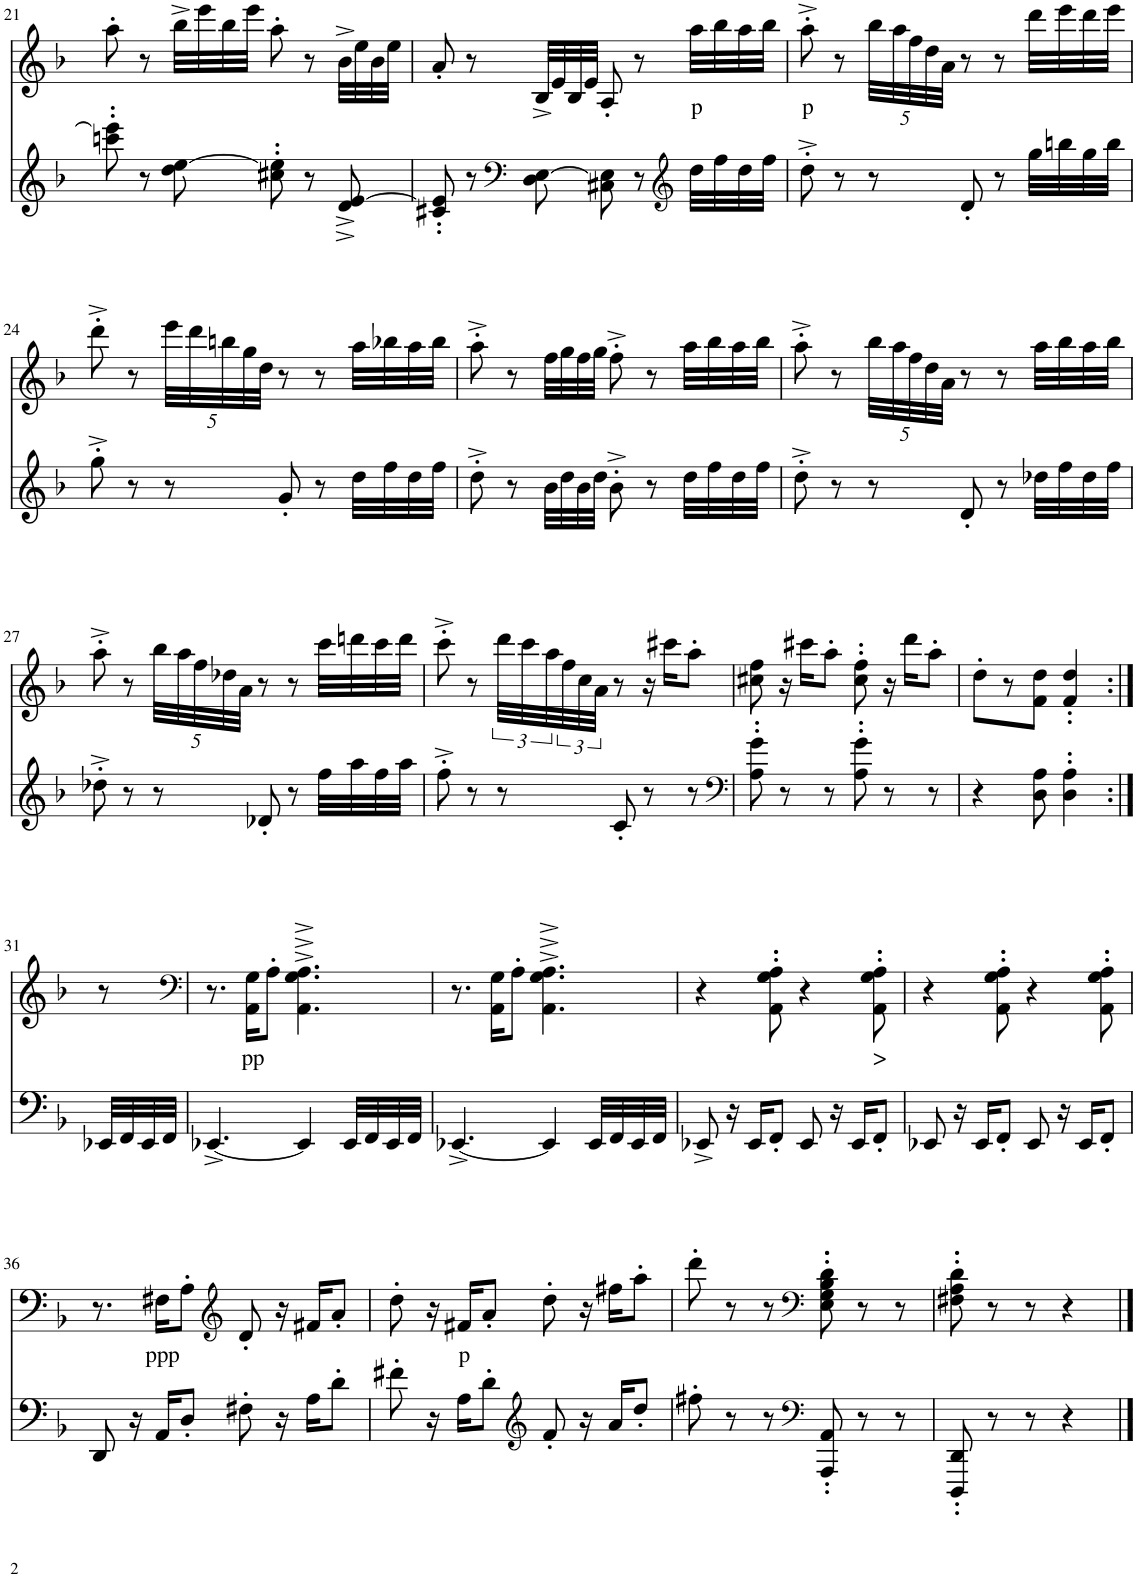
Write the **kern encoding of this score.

**kern	**kern	**text
*part2	*part1	*part1
*staff2	*staff1	*staff1
*I"piano	*I"piano	*
*I'Pno	*I'Pno	*
!!LO:PB:g=z
*clefG2	*clefG2	*
*k[b-]	*k[b-]	*
*d:	*d:	*
*M6/8	*M6/8	*
=21	=21	=21
8cccn\' 8eee\]'	8aa'\	.
8r	8r	.
8dd\ [8ee\	32bb-^\LLL	.
.	32eee\	.
.	32bb-\	.
.	32eee\JJJ	.
8cc#X\' 8ee\]'	8aa'\	.
8r	8r	.
8d/^ [8e/^	32b-^\LLL	.
.	32ee\	.
.	32b-\	.
.	32ee\JJJ	.
=22	=22	=22
8c#X/' 8e/]'	8a'/	.
8r	8r	.
*clefF4	*	*
8D\ [8E\	32B-^/LLL	.
.	32e/	.
.	32B-/	.
.	32e/JJJ	.
8C#X\ 8E\]	8A'/	.
8r	8r	.
*clefG2	*	*
!	!	!LO:LY:b
32dd\LLL	32aa\LLL	p
32ff\	32bb-\	.
32dd\	32aa\	.
32ff\JJJ	32bb-\JJJ	.
=23	=23	=23
!	!	!LO:LY:b
8dd'^\	8aa'^\	p
8r	8r	.
*	*Xbrackettup	*
8r	40bb-\LLL	.
.	40aa\	.
.	40ff\	.
.	40dd\	.
.	40a\JJJ	.
8d'/	8r	.
8r	8r	.
32gg\LLL	32ddd\LLL	.
32bbn\	32eee\	.
32gg\	32ddd\	.
32bb\JJJ	32eee\JJJ	.
!!LO:LB:g=z
=24	=24	=24
8gg'^\	8ddd'^\	.
8r	8r	.
8r	40eee\LLL	.
.	40ddd\	.
.	40bbn\	.
.	40gg\	.
.	40dd\JJJ	.
8g'/	8r	.
8r	8r	.
32dd\LLL	32aa\LLL	.
32ff\	32bb-X\	.
32dd\	32aa\	.
32ff\JJJ	32bb-\JJJ	.
=25	=25	=25
8dd'^\	8aa'^\	.
8r	8r	.
32b-\LLL	32ff\LLL	.
32dd\	32gg\	.
32b-\	32ff\	.
32dd\JJJ	32gg\JJJ	.
8b-'^\	8ff'^\	.
8r	8r	.
32dd\LLL	32aa\LLL	.
32ff\	32bb-\	.
32dd\	32aa\	.
32ff\JJJ	32bb-\JJJ	.
=26	=26	=26
8dd'^\	8aa'^\	.
8r	8r	.
8r	40bb-\LLL	.
.	40aa\	.
.	40ff\	.
.	40dd\	.
.	40a\JJJ	.
8d'/	8r	.
8r	8r	.
32dd-X\LLL	32aa\LLL	.
32ff\	32bb-\	.
32dd-\	32aa\	.
32ff\JJJ	32bb-\JJJ	.
!!LO:LB:g=z
=27	=27	=27
8dd-X'^\	8aa'^\	.
8r	8r	.
8r	40bb-\LLL	.
.	40aa\	.
.	40ff\	.
.	40dd-X\	.
.	40a\JJJ	.
8d-X'/	8r	.
8r	8r	.
32ff\LLL	32ccc\LLL	.
32aa\	32dddn\	.
32ff\	32ccc\	.
32aa\JJJ	32ddd\JJJ	.
=28	=28	=28
8ff'^\	8ccc'^\	.
8r	8r	.
*	*brackettup	*
8r	48ddd\LLL	.
.	48ccc\	.
.	48aa\	.
.	48ff\	.
.	48cc\	.
.	48a\JJJ	.
8c'/	8r	.
8r	16r	.
.	16ccc#X\KL	.
8r	8aa'\J	.
=29	=29	=29
*clefF4	*	*
8A\' 8g\'	8cc#X\ 8ff\	.
8r	16r	.
.	16ccc#X\KL	.
8r	8aa'\J	.
8A\' 8g\'	8cc#\' 8ff\'	.
8r	16r	.
.	16ddd\KL	.
8r	8aa'\J	.
=30	=30	=30
4r	8dd'\L	.
.	8r	.
8D\ 8A\	8f\ 8dd\J	.
4D\' 4A\'	4f/' 4dd/'	.
!!LO:LB:g=z
=31:|!	=31:|!	=31:|!
32EE-X/LLL	8r	.
32FF/	.	.
32EE-/	.	.
32FF/JJJ	.	.
=32	=32	=32
*	*clefF4	*
[4.EE-X^/	8.r	.
!	!	!LO:LY:b
.	16AA\ 16G\KL	pp
.	8A'\J	.
4EE-/]	4.AA\^ 4.G\^ 4.A\^	.
32EE-/LLL	.	.
32FF/	.	.
32EE-/	.	.
32FF/JJJ	.	.
=33	=33	=33
[4.EE-X^/	8.r	.
.	16AA\ 16G\KL	.
.	8A'\J	.
4EE-/]	4.AA\^ 4.G\^ 4.A\^	.
32EE-/LLL	.	.
32FF/	.	.
32EE-/	.	.
32FF/JJJ	.	.
=34	=34	=34
8EE-X^/	4r	.
16r	.	.
16EE-/KL	.	.
8FF'/J	8AA\' 8G\' 8A\'	.
8EE-/	4r	.
16r	.	.
16EE-/KL	.	.
!	!	!LO:LY:b
8FF'/J	8AA\' 8G\' 8A\'	>
=35	=35	=35
8EE-X/	4r	.
16r	.	.
16EE-/KL	.	.
8FF'/J	8AA\' 8G\' 8A\'	.
8EE-/	4r	.
16r	.	.
16EE-/KL	.	.
8FF'/J	8AA\' 8G\' 8A\'	.
!!LO:LB:g=z
=36	=36	=36
8DD/	8.r	.
16r	.	.
!	!	!LO:LY:b
16AA/KL	16F#X\KL	ppp
8D'/J	8A'\J	.
*	*clefG2	*
8F#X'\	8d'/	.
16r	16r	.
16A\KL	16f#X/KL	.
8d'\J	8a'/J	.
=37	=37	=37
8f#X'\	8dd'\	.
16r	16r	.
!	!	!LO:LY:b
16A\KL	16f#X/KL	p
8d'\J	8a'/J	.
*clefG2	*	*
8f#'/	8dd'\	.
16r	16r	.
16a/KL	16ff#X\KL	.
8dd'/J	8aa'\J	.
=38	=38	=38
8ff#X'\	8ddd'\	.
8r	8r	.
8r	8r	.
*clefF4	*clefF4	*
8AAA/' 8AA/'	8E\' 8G\' 8B-\' 8d\'	.
8r	8r	.
8r	8r	.
=39	=39	=39
8DDD/' 8DD/'	8F#X\' 8A\' 8d\'	.
8r	8r	.
8r	8r	.
4r	4r	.
==	==	==
*-	*-	*-
